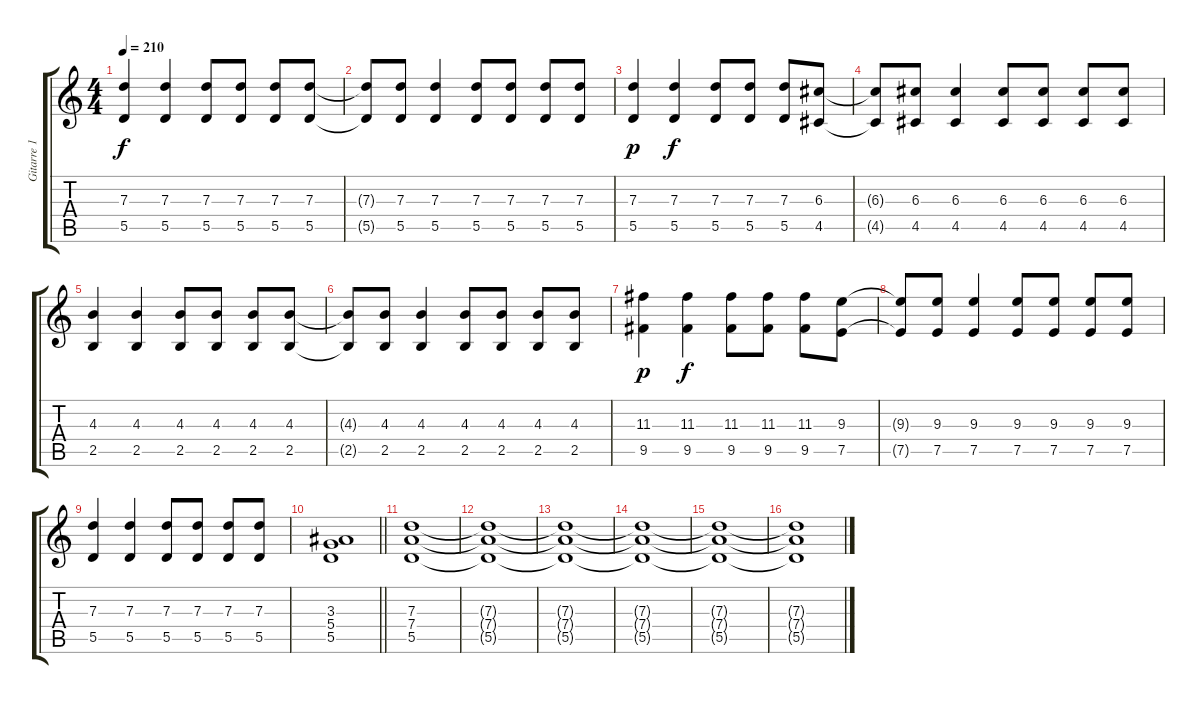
\track ("Gitarre 1" "Gitarre 1") {instrument distortionguitar}
\staff {score tabs}
\tuning (E4 B3 G3 D3 A2 E2) {hide}
\ts (4 4)
\tempo 210
\clef g2
\ks c
(7.3 5.5).4{dy f} (7.3 5.5).4 (7.3 5.5).8 (7.3 5.5).8 (7.3 5.5).8 (7.3 5.5).8 |
(7.3{t} 5.5{t}).8 (7.3 5.5).8 (7.3 5.5).4 (7.3 5.5).8 (7.3 5.5).8 (7.3 5.5).8 (7.3 5.5).8 |
(7.3 5.5).4{dy p} (7.3 5.5).4{dy f} (7.3 5.5).8 (7.3 5.5).8 (7.3 5.5).8 (6.3 4.5).8 |
(6.3{t} 4.5{t}).8 (6.3 4.5).8 (6.3 4.5).4 (6.3 4.5).8 (6.3 4.5).8 (6.3 4.5).8 (6.3 4.5).8 |
(4.3 2.5).4 (4.3 2.5).4 (4.3 2.5).8 (4.3 2.5).8 (4.3 2.5).8 (4.3 2.5).8 |
(4.3{t} 2.5{t}).8 (4.3 2.5).8 (4.3 2.5).4 (4.3 2.5).8 (4.3 2.5).8 (4.3 2.5).8 (4.3 2.5).8 |
(11.3 9.5).4{dy p} (11.3 9.5).4{dy f} (11.3 9.5).8 (11.3 9.5).8 (11.3 9.5).8 (9.3 7.5).8 |
(9.3{t} 7.5{t}).8 (9.3 7.5).8 (9.3 7.5).4 (9.3 7.5).8 (9.3 7.5).8 (9.3 7.5).8 (9.3 7.5).8 |
(7.3 5.5).4 (7.3 5.5).4 (7.3 5.5).8 (7.3 5.5).8 (7.3 5.5).8 (7.3 5.5).8 |
\barLineRight lightlight
(3.3 5.4 5.5).1 |
(7.3 7.4 5.5).1 |
(7.3{t} 7.4{t} 5.5{t}).1 |
(7.3{t} 7.4{t} 5.5{t}).1 |
(7.3{t} 7.4{t} 5.5{t}).1 |
(7.3{t} 7.4{t} 5.5{t}).1 |
(7.3{t} 7.4{t} 5.5{t}).1
